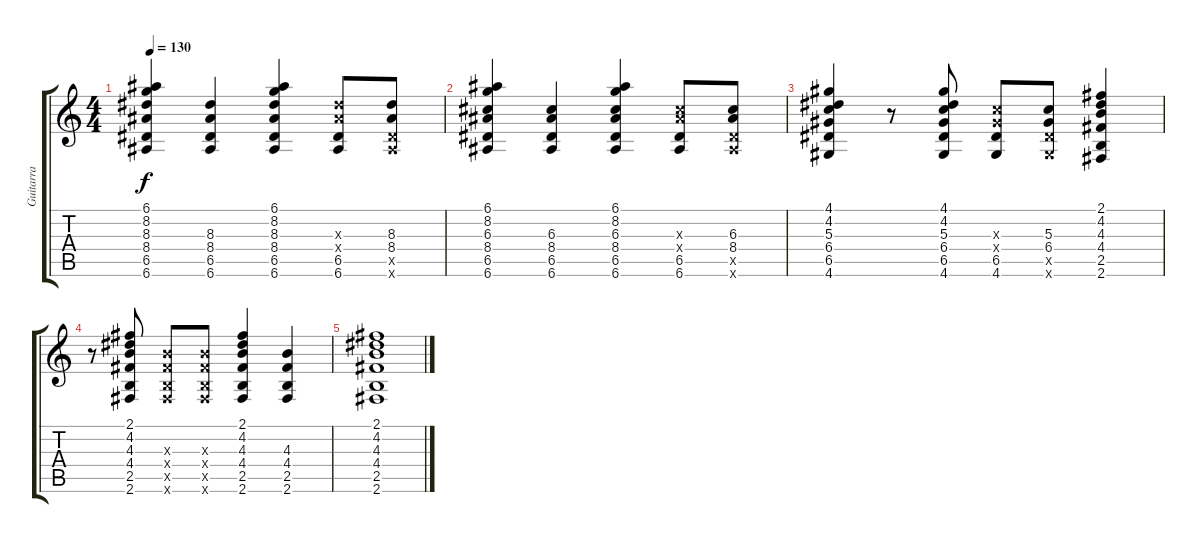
\track ("Guitarra " "Guitarra ") {instrument acousticguitarsteel}
\staff {score tabs}
\tuning (E4 B3 G3 D3 A2 E2) {hide}
\ts (4 4)
\tempo 130
\clef g2
\ks c
(6.1 8.2 8.3 8.4 6.5 6.6).4{dy f} (8.3 8.4 6.5 6.6).4 (6.1 8.2 8.3 8.4 6.5 6.6).4 (8.3{x} 8.4{x} 6.5 6.6).8 (8.3 8.4 6.5{x} 6.6{x}).8 |
(6.1 8.2 6.3 8.4 6.5 6.6).4 (6.3 8.4 6.5 6.6).4 (6.1 8.2 6.3 8.4 6.5 6.6).4 (6.3{x} 8.4{x} 6.5 6.6).8 (6.3 8.4 6.5{x} 6.6{x}).8 |
(4.1 4.2 5.3 6.4 6.5 4.6).4 r.8 (4.1 4.2 5.3 6.4 6.5 4.6).8 (5.3{x} 6.4{x} 6.5 4.6).8 (5.3 6.4 6.5{x} 4.6{x}).8 (2.1 4.2 4.3 4.4 2.5 2.6).4 |
r.8 (2.1 4.2 4.3 4.4 2.5 2.6).8 (4.3{x} 4.4{x} 2.5{x} 2.6{x}).8 (4.3{x} 4.4{x} 2.5{x} 2.6{x}).8 (2.1 4.2 4.3 4.4 2.5 2.6).4 (4.3 4.4 2.5 2.6).4 |
(2.1 4.2 4.3 4.4 2.5 2.6).1
